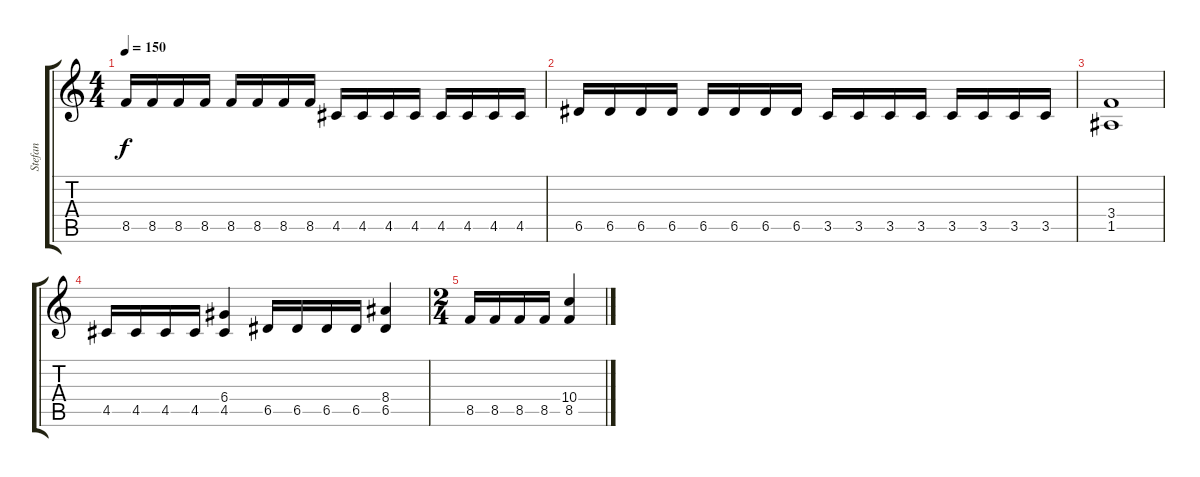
\track ("Stefan" "Stefan") {instrument distortionguitar}
\staff {score tabs}
\tuning (E4 B3 G3 D3 A2 E2) {hide}
\ts (4 4)
\tempo 150
\clef g2
\ks c
8.5.16{dy f} 8.5.16 8.5.16 8.5.16 8.5.16 8.5.16 8.5.16 8.5.16 4.5.16 4.5.16 4.5.16 4.5.16 4.5.16 4.5.16 4.5.16 4.5.16 |
6.5.16 6.5.16 6.5.16 6.5.16 6.5.16 6.5.16 6.5.16 6.5.16 3.5.16 3.5.16 3.5.16 3.5.16 3.5.16 3.5.16 3.5.16 3.5.16 |
(3.4 1.5).1 |
4.5.16 4.5.16 4.5.16 4.5.16 (6.4 4.5).4 6.5.16 6.5.16 6.5.16 6.5.16 (8.4 6.5).4 |
\ts (2 4)
8.5.16 8.5.16 8.5.16 8.5.16 (10.4 8.5).4
